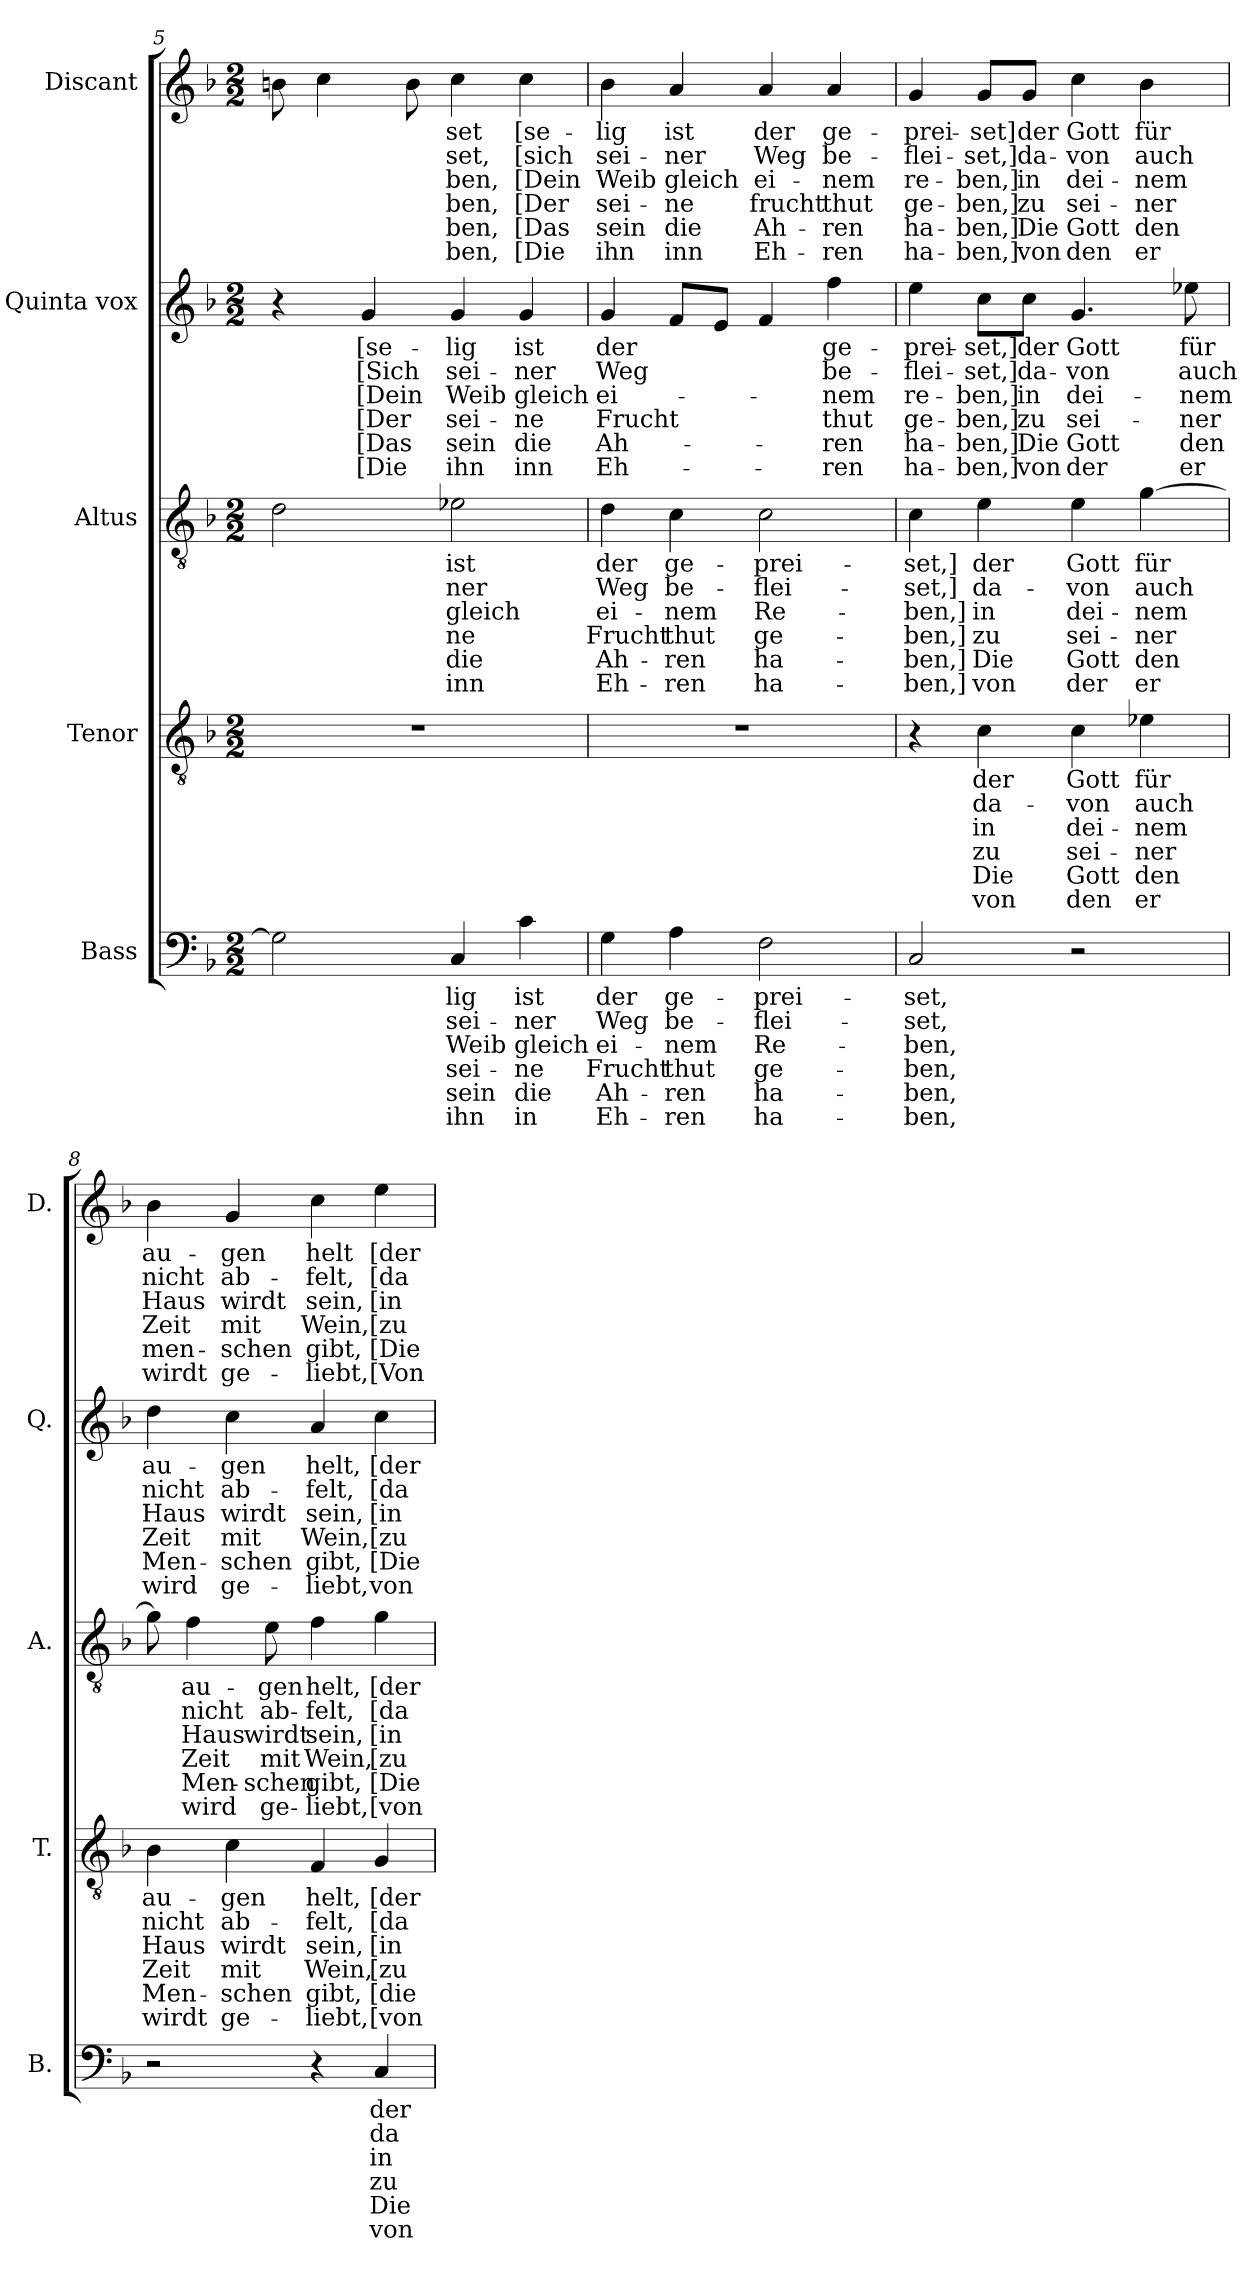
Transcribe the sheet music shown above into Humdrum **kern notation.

**kern	**text	**text	**text	**text	**text	**text	**kern	**text	**text	**text	**text	**text	**text	**kern	**text	**text	**text	**text	**text	**text	**kern	**text	**text	**text	**text	**text	**text	**kern	**text	**text	**text	**text	**text	**text
*part5	*part5	*part5	*part5	*part5	*part5	*part5	*part4	*part4	*part4	*part4	*part4	*part4	*part4	*part3	*part3	*part3	*part3	*part3	*part3	*part3	*part2	*part2	*part2	*part2	*part2	*part2	*part2	*part1	*part1	*part1	*part1	*part1	*part1	*part1
*staff5	*staff5	*staff5	*staff5	*staff5	*staff5	*staff5	*staff4	*staff4	*staff4	*staff4	*staff4	*staff4	*staff4	*staff3	*staff3	*staff3	*staff3	*staff3	*staff3	*staff3	*staff2	*staff2	*staff2	*staff2	*staff2	*staff2	*staff2	*staff1	*staff1	*staff1	*staff1	*staff1	*staff1	*staff1
*I"Bass	*	*	*	*	*	*	*I"Tenor	*	*	*	*	*	*	*I"Altus	*	*	*	*	*	*	*I"Quinta vox	*	*	*	*	*	*	*I"Discant	*	*	*	*	*	*
*I'B.	*	*	*	*	*	*	*I'T.	*	*	*	*	*	*	*I'A.	*	*	*	*	*	*	*I'Q.	*	*	*	*	*	*	*I'D.	*	*	*	*	*	*
!!LO:PB:g=z
*clefF4	*	*	*	*	*	*	*clefGv2	*	*	*	*	*	*	*clefGv2	*	*	*	*	*	*	*clefG2	*	*	*	*	*	*	*clefG2	*	*	*	*	*	*
*k[b-]	*	*	*	*	*	*	*k[b-]	*	*	*	*	*	*	*k[b-]	*	*	*	*	*	*	*k[b-]	*	*	*	*	*	*	*k[b-]	*	*	*	*	*	*
*M2/2	*	*	*	*	*	*	*M2/2	*	*	*	*	*	*	*M2/2	*	*	*	*	*	*	*M2/2	*	*	*	*	*	*	*M2/2	*	*	*	*	*	*
=5	=5	=5	=5	=5	=5	=5	=5	=5	=5	=5	=5	=5	=5	=5	=5	=5	=5	=5	=5	=5	=5	=5	=5	=5	=5	=5	=5	=5	=5	=5	=5	=5	=5	=5
2G\]	.	.	.	.	.	.	1r	.	.	.	.	.	.	2d\	.	.	.	.	.	.	4r	.	.	.	.	.	.	8bn\	.	.	.	.	.	.
.	.	.	.	.	.	.	.	.	.	.	.	.	.	.	.	.	.	.	.	.	.	.	.	.	.	.	.	4cc\	.	.	.	.	.	.
!	!	!	!	!	!	!	!	!	!	!	!	!	!	!	!	!	!	!	!	!	!	!LO:LY:b	!LO:LY:b	!LO:LY:b	!LO:LY:b	!LO:LY:b	!LO:LY:b	!	!	!	!	!	!	!
.	.	.	.	.	.	.	.	.	.	.	.	.	.	.	.	.	.	.	.	.	4g/	[se-	[Sich	[Dein	[Der	[Das	[Die	.	.	.	.	.	.	.
.	.	.	.	.	.	.	.	.	.	.	.	.	.	.	.	.	.	.	.	.	.	.	.	.	.	.	.	8b\	.	.	.	.	.	.
!	!LO:LY:b	!LO:LY:b	!LO:LY:b	!LO:LY:b	!LO:LY:b	!LO:LY:b	!	!	!	!	!	!	!	!	!LO:LY:b	!LO:LY:b	!LO:LY:b	!LO:LY:b	!LO:LY:b	!LO:LY:b	!	!LO:LY:b	!LO:LY:b	!LO:LY:b	!LO:LY:b	!LO:LY:b	!LO:LY:b	!	!LO:LY:b	!LO:LY:b	!LO:LY:b	!LO:LY:b	!LO:LY:b	!LO:LY:b
4C/	-lig	sei-	Weib	sei-	sein	ihn	.	.	.	.	.	.	.	2e-X\	ist	-ner	gleich	ne	die	inn	4g/	-lig	sei-	Weib	sei-	sein	ihn	4cc\	-set	-set,	-ben,	ben,	-ben,	-ben,
!	!LO:LY:b	!LO:LY:b	!LO:LY:b	!LO:LY:b	!LO:LY:b	!LO:LY:b	!	!	!	!	!	!	!	!	!	!	!	!	!	!	!	!LO:LY:b	!LO:LY:b	!LO:LY:b	!LO:LY:b	!LO:LY:b	!LO:LY:b	!	!LO:LY:b	!LO:LY:b	!LO:LY:b	!LO:LY:b	!LO:LY:b	!LO:LY:b
4c\	ist	-ner	gleich	-ne	die	in	.	.	.	.	.	.	.	.	.	.	.	.	.	.	4g/	ist	-ner	gleich	-ne	die	inn	4cc\	[se-	[sich	[Dein	[Der	[Das	[Die
=6	=6	=6	=6	=6	=6	=6	=6	=6	=6	=6	=6	=6	=6	=6	=6	=6	=6	=6	=6	=6	=6	=6	=6	=6	=6	=6	=6	=6	=6	=6	=6	=6	=6	=6
!	!LO:LY:b	!LO:LY:b	!LO:LY:b	!LO:LY:b	!LO:LY:b	!LO:LY:b	!	!	!	!	!	!	!	!	!LO:LY:b	!LO:LY:b	!LO:LY:b	!LO:LY:b	!LO:LY:b	!LO:LY:b	!	!LO:LY:b	!LO:LY:b	!LO:LY:b	!LO:LY:b	!LO:LY:b	!LO:LY:b	!	!LO:LY:b	!LO:LY:b	!LO:LY:b	!LO:LY:b	!LO:LY:b	!LO:LY:b
4G\	der	Weg	ei-	Frucht	Ah-	Eh-	1r	.	.	.	.	.	.	4d\	der	Weg	ei-	Frucht	Ah-	Eh-	4g/	der	Weg	ei-	Frucht	Ah-	Eh-	4b-\	-lig	sei-	Weib	sei-	sein	ihn
!	!LO:LY:b	!LO:LY:b	!LO:LY:b	!LO:LY:b	!LO:LY:b	!LO:LY:b	!	!	!	!	!	!	!	!	!LO:LY:b	!LO:LY:b	!LO:LY:b	!LO:LY:b	!LO:LY:b	!LO:LY:b	!	!	!	!	!	!	!	!	!LO:LY:b	!LO:LY:b	!LO:LY:b	!LO:LY:b	!LO:LY:b	!LO:LY:b
4A\	ge-	be-	-nem	thut	-ren	-ren	.	.	.	.	.	.	.	4c\	ge-	be-	-nem	thut	-ren	-ren	8f/L	.	.	.	.	.	.	4a/	ist	-ner	gleich	-ne	die	inn
.	.	.	.	.	.	.	.	.	.	.	.	.	.	.	.	.	.	.	.	.	8e/J	.	.	.	.	.	.	.	.	.	.	.	.	.
!	!LO:LY:b	!LO:LY:b	!LO:LY:b	!LO:LY:b	!LO:LY:b	!LO:LY:b	!	!	!	!	!	!	!	!	!LO:LY:b	!LO:LY:b	!LO:LY:b	!LO:LY:b	!LO:LY:b	!LO:LY:b	!	!	!	!	!	!	!	!	!LO:LY:b	!LO:LY:b	!LO:LY:b	!LO:LY:b	!LO:LY:b	!LO:LY:b
2F\	-prei-	-flei-	Re-	ge-	ha-	ha-	.	.	.	.	.	.	.	2c\	-prei-	-flei-	Re-	ge-	ha-	ha-	4f/	.	.	.	.	.	.	4a/	der	Weg	ei-	frucht	Ah-	Eh-
!	!	!	!	!	!	!	!	!	!	!	!	!	!	!	!	!	!	!	!	!	!	!LO:LY:b	!LO:LY:b	!LO:LY:b	!LO:LY:b	!LO:LY:b	!LO:LY:b	!	!LO:LY:b	!LO:LY:b	!LO:LY:b	!LO:LY:b	!LO:LY:b	!LO:LY:b
.	.	.	.	.	.	.	.	.	.	.	.	.	.	.	.	.	.	.	.	.	4ff\	ge-	be-	-nem	thut	-ren	-ren	4a/	ge-	be-	-nem	thut	-ren	-ren
=7	=7	=7	=7	=7	=7	=7	=7	=7	=7	=7	=7	=7	=7	=7	=7	=7	=7	=7	=7	=7	=7	=7	=7	=7	=7	=7	=7	=7	=7	=7	=7	=7	=7	=7
!	!LO:LY:b	!LO:LY:b	!LO:LY:b	!LO:LY:b	!LO:LY:b	!LO:LY:b	!	!	!	!	!	!	!	!	!LO:LY:b	!LO:LY:b	!LO:LY:b	!LO:LY:b	!LO:LY:b	!LO:LY:b	!	!LO:LY:b	!LO:LY:b	!LO:LY:b	!LO:LY:b	!LO:LY:b	!LO:LY:b	!	!LO:LY:b	!LO:LY:b	!LO:LY:b	!LO:LY:b	!LO:LY:b	!LO:LY:b
2C/	-set,	-set,	-ben,	-ben,	-ben,	-ben,	4r	.	.	.	.	.	.	4c\	-set,]	-set,]	-ben,]	-ben,]	-ben,]	-ben,]	4ee\	-prei-	-flei-	re-	ge-	ha-	ha-	4g/	-prei-	-flei-	re-	ge-	ha-	ha-
!	!	!	!	!	!	!	!	!LO:LY:b	!LO:LY:b	!LO:LY:b	!LO:LY:b	!LO:LY:b	!LO:LY:b	!	!LO:LY:b	!LO:LY:b	!LO:LY:b	!LO:LY:b	!LO:LY:b	!LO:LY:b	!	!LO:LY:b	!LO:LY:b	!LO:LY:b	!LO:LY:b	!LO:LY:b	!LO:LY:b	!	!LO:LY:b	!LO:LY:b	!LO:LY:b	!LO:LY:b	!LO:LY:b	!LO:LY:b
.	.	.	.	.	.	.	4c\	der	da-	in	zu	Die	von	4e\	der	da-	in	zu	Die	von	8cc\L	-set,]	-set,]	-ben,]	-ben,]	-ben,]	-ben,]	8g/L	-set]	-set,]	-ben,]	-ben,]	-ben,]	-ben,]
!	!	!	!	!	!	!	!	!	!	!	!	!	!	!	!	!	!	!	!	!	!	!LO:LY:b	!LO:LY:b	!LO:LY:b	!LO:LY:b	!LO:LY:b	!LO:LY:b	!	!LO:LY:b	!LO:LY:b	!LO:LY:b	!LO:LY:b	!LO:LY:b	!LO:LY:b
.	.	.	.	.	.	.	.	.	.	.	.	.	.	.	.	.	.	.	.	.	8cc\J	der	da-	in	zu	Die	von	8g/J	der	da-	in	zu	Die	von
!	!	!	!	!	!	!	!	!LO:LY:b	!LO:LY:b	!LO:LY:b	!LO:LY:b	!LO:LY:b	!LO:LY:b	!	!LO:LY:b	!LO:LY:b	!LO:LY:b	!LO:LY:b	!LO:LY:b	!LO:LY:b	!	!LO:LY:b	!LO:LY:b	!LO:LY:b	!LO:LY:b	!LO:LY:b	!LO:LY:b	!	!LO:LY:b	!LO:LY:b	!LO:LY:b	!LO:LY:b	!LO:LY:b	!LO:LY:b
2r	.	.	.	.	.	.	4c\	Gott	-von	dei-	sei-	Gott	den	4e\	Gott	-von	dei-	sei-	Gott	der	4.g/	Gott	-von	dei-	sei-	Gott	der	4cc\	Gott	-von	dei-	sei-	Gott	den
!	!	!	!	!	!	!	!	!LO:LY:b	!LO:LY:b	!LO:LY:b	!LO:LY:b	!LO:LY:b	!LO:LY:b	!	!LO:LY:b	!LO:LY:b	!LO:LY:b	!LO:LY:b	!LO:LY:b	!LO:LY:b	!	!	!	!	!	!	!	!	!LO:LY:b	!LO:LY:b	!LO:LY:b	!LO:LY:b	!LO:LY:b	!LO:LY:b
.	.	.	.	.	.	.	4e-X\	für	auch	-nem	-ner	den	er	[4g\	für	auch	-nem	-ner	den	er	.	.	.	.	.	.	.	4b-\	für	auch	-nem	-ner	den	er
!	!	!	!	!	!	!	!	!	!	!	!	!	!	!	!	!	!	!	!	!	!	!LO:LY:b	!LO:LY:b	!LO:LY:b	!LO:LY:b	!LO:LY:b	!LO:LY:b	!	!	!	!	!	!	!
.	.	.	.	.	.	.	.	.	.	.	.	.	.	.	.	.	.	.	.	.	8ee-X\	für	auch	-nem	-ner	den	er	.	.	.	.	.	.	.
!!LO:PB:g=z
=8	=8	=8	=8	=8	=8	=8	=8	=8	=8	=8	=8	=8	=8	=8	=8	=8	=8	=8	=8	=8	=8	=8	=8	=8	=8	=8	=8	=8	=8	=8	=8	=8	=8	=8
!	!	!	!	!	!	!	!	!LO:LY:b	!LO:LY:b	!LO:LY:b	!LO:LY:b	!LO:LY:b	!LO:LY:b	!	!	!	!	!	!	!	!	!LO:LY:b	!LO:LY:b	!LO:LY:b	!LO:LY:b	!LO:LY:b	!LO:LY:b	!	!LO:LY:b	!LO:LY:b	!LO:LY:b	!LO:LY:b	!LO:LY:b	!LO:LY:b
2r	.	.	.	.	.	.	4B-\	au-	nicht	Haus	Zeit	Men-	wirdt	8g\]	.	.	.	.	.	.	4dd\	au-	nicht	Haus	Zeit	Men-	wird	4b-\	au-	nicht	Haus	Zeit	men-	wirdt
!	!	!	!	!	!	!	!	!	!	!	!	!	!	!	!LO:LY:b	!LO:LY:b	!LO:LY:b	!LO:LY:b	!LO:LY:b	!LO:LY:b	!	!	!	!	!	!	!	!	!	!	!	!	!	!
.	.	.	.	.	.	.	.	.	.	.	.	.	.	4f\	au-	nicht	Haus	Zeit	Men-	wird	.	.	.	.	.	.	.	.	.	.	.	.	.	.
!	!	!	!	!	!	!	!	!LO:LY:b	!LO:LY:b	!LO:LY:b	!LO:LY:b	!LO:LY:b	!LO:LY:b	!	!	!	!	!	!	!	!	!LO:LY:b	!LO:LY:b	!LO:LY:b	!LO:LY:b	!LO:LY:b	!LO:LY:b	!	!LO:LY:b	!LO:LY:b	!LO:LY:b	!LO:LY:b	!LO:LY:b	!LO:LY:b
.	.	.	.	.	.	.	4c\	-gen	ab-	wirdt	mit	-schen	ge-	.	.	.	.	.	.	.	4cc\	-gen	ab-	wirdt	mit	-schen	ge-	4g/	-gen	ab-	wirdt	mit	-schen	ge-
!	!	!	!	!	!	!	!	!	!	!	!	!	!	!	!LO:LY:b	!LO:LY:b	!LO:LY:b	!LO:LY:b	!LO:LY:b	!LO:LY:b	!	!	!	!	!	!	!	!	!	!	!	!	!	!
.	.	.	.	.	.	.	.	.	.	.	.	.	.	8e\	-gen	ab-	wirdt	mit	-schen	ge-	.	.	.	.	.	.	.	.	.	.	.	.	.	.
!	!	!	!	!	!	!	!	!LO:LY:b	!LO:LY:b	!LO:LY:b	!LO:LY:b	!LO:LY:b	!LO:LY:b	!	!LO:LY:b	!LO:LY:b	!LO:LY:b	!LO:LY:b	!LO:LY:b	!LO:LY:b	!	!LO:LY:b	!LO:LY:b	!LO:LY:b	!LO:LY:b	!LO:LY:b	!LO:LY:b	!	!LO:LY:b	!LO:LY:b	!LO:LY:b	!LO:LY:b	!LO:LY:b	!LO:LY:b
4r	.	.	.	.	.	.	4F/	helt,	-felt,	sein,	Wein,	gibt,	-liebt,	4f\	helt,	-felt,	sein,	Wein,	gibt,	-liebt,	4a/	helt,	-felt,	sein,	Wein,	gibt,	-liebt,	4cc\	helt	-felt,	sein,	Wein,	gibt,	-liebt,
!	!LO:LY:b	!LO:LY:b	!LO:LY:b	!LO:LY:b	!LO:LY:b	!LO:LY:b	!	!LO:LY:b	!LO:LY:b	!LO:LY:b	!LO:LY:b	!LO:LY:b	!LO:LY:b	!	!LO:LY:b	!LO:LY:b	!LO:LY:b	!LO:LY:b	!LO:LY:b	!LO:LY:b	!	!LO:LY:b	!LO:LY:b	!LO:LY:b	!LO:LY:b	!LO:LY:b	!LO:LY:b	!	!LO:LY:b	!LO:LY:b	!LO:LY:b	!LO:LY:b	!LO:LY:b	!LO:LY:b
4C/	der	da-	in	zu	Die	von	4G/	[der	[da-	[in	[zu	[die	[von	4g\	[der	[da-	[in	[zu	[Die	[von	4cc\	[der	[da-	[in	[zu	[Die	von	4ee\	[der	[da-	[in	[zu	[Die	[Von
=	=	=	=	=	=	=	=	=	=	=	=	=	=	=	=	=	=	=	=	=	=	=	=	=	=	=	=	=	=	=	=	=	=	=
*-	*-	*-	*-	*-	*-	*-	*-	*-	*-	*-	*-	*-	*-	*-	*-	*-	*-	*-	*-	*-	*-	*-	*-	*-	*-	*-	*-	*-	*-	*-	*-	*-	*-	*-
